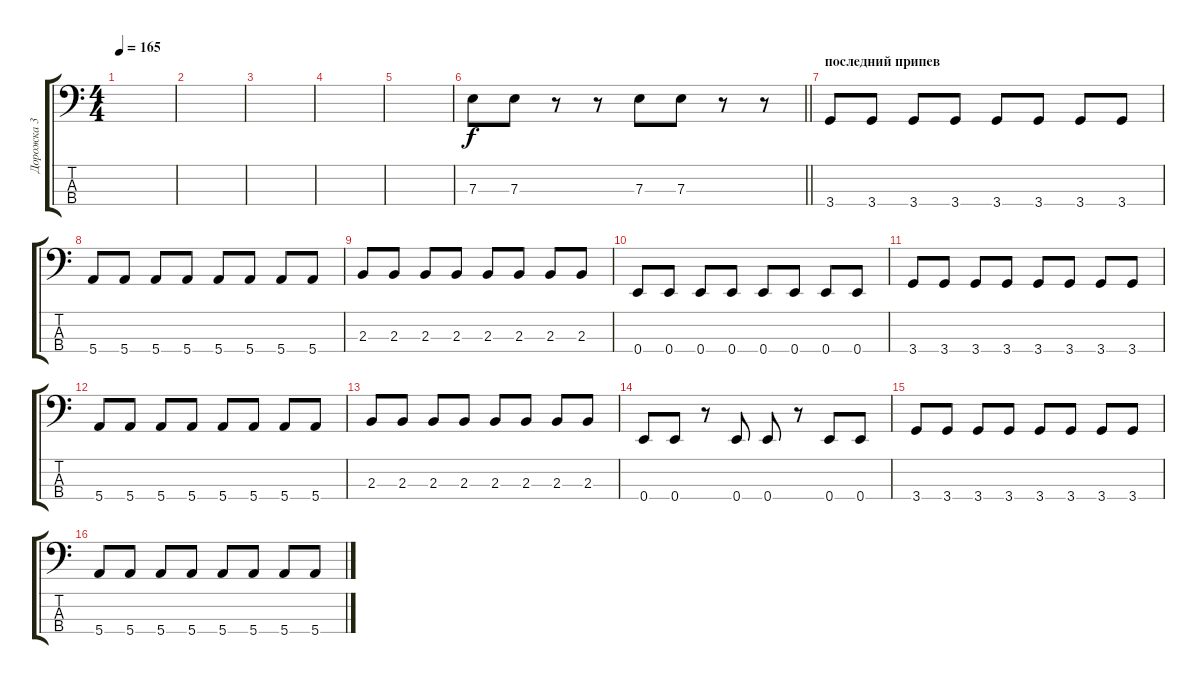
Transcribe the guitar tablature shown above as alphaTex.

\track ("Дорожка 3" "Дорожка 3") {instrument electricbassfinger}
\staff {score tabs}
\tuning (G2 D2 A1 E1) {hide}
\ts (4 4)
\tempo 165
\clef f4
\ks c
|
|
|
|
|
\barLineRight lightlight
7.3.8 7.3.8 r.8 r.8 7.3.8 7.3.8 r.8 r.8 |
\section ("" "последний припев")
3.4.8 3.4.8 3.4.8 3.4.8 3.4.8 3.4.8 3.4.8 3.4.8 |
5.4.8 5.4.8 5.4.8 5.4.8 5.4.8 5.4.8 5.4.8 5.4.8 |
2.3.8 2.3.8 2.3.8 2.3.8 2.3.8 2.3.8 2.3.8 2.3.8 |
0.4.8 0.4.8 0.4.8 0.4.8 0.4.8 0.4.8 0.4.8 0.4.8 |
3.4.8 3.4.8 3.4.8 3.4.8 3.4.8 3.4.8 3.4.8 3.4.8 |
5.4.8 5.4.8 5.4.8 5.4.8 5.4.8 5.4.8 5.4.8 5.4.8 |
2.3.8 2.3.8 2.3.8 2.3.8 2.3.8 2.3.8 2.3.8 2.3.8 |
0.4.8 0.4.8 r.8 0.4.8 0.4.8 r.8 0.4.8 0.4.8 |
3.4.8 3.4.8 3.4.8 3.4.8 3.4.8 3.4.8 3.4.8 3.4.8 |
5.4.8 5.4.8 5.4.8 5.4.8 5.4.8 5.4.8 5.4.8 5.4.8
